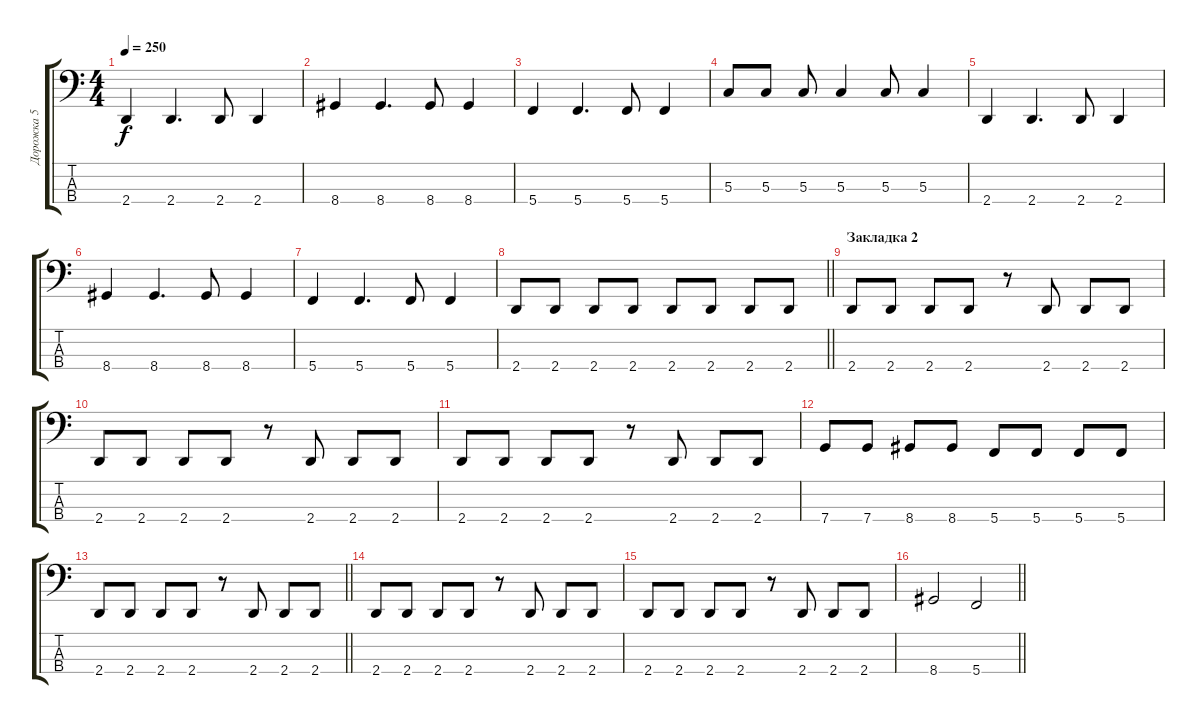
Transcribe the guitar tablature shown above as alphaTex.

\track ("Дорожка 5" "Дорожка 5") {instrument electricbassfinger}
\staff {score tabs}
\tuning (F2 C2 G1 C1) {hide}
\ts (4 4)
\tempo 250
\clef f4
\ks c
2.4.4{dy f} 2.4.4{d} 2.4.8 2.4.4 |
8.4.4 8.4.4{d} 8.4.8 8.4.4 |
5.4.4 5.4.4{d} 5.4.8 5.4.4 |
5.3.8 5.3.8 5.3.8 5.3.4 5.3.8 5.3.4 |
2.4.4 2.4.4{d} 2.4.8 2.4.4 |
8.4.4 8.4.4{d} 8.4.8 8.4.4 |
5.4.4 5.4.4{d} 5.4.8 5.4.4 |
\barLineRight lightlight
2.4.8 2.4.8 2.4.8 2.4.8 2.4.8 2.4.8 2.4.8 2.4.8 |
\section ("" "Закладка 2")
2.4.8 2.4.8 2.4.8 2.4.8 r.8 2.4.8 2.4.8 2.4.8 |
2.4.8 2.4.8 2.4.8 2.4.8 r.8 2.4.8 2.4.8 2.4.8 |
2.4.8 2.4.8 2.4.8 2.4.8 r.8 2.4.8 2.4.8 2.4.8 |
7.4.8 7.4.8 8.4.8 8.4.8 5.4.8 5.4.8 5.4.8 5.4.8 |
\barLineRight lightlight
2.4.8 2.4.8 2.4.8 2.4.8 r.8 2.4.8 2.4.8 2.4.8 |
2.4.8 2.4.8 2.4.8 2.4.8 r.8 2.4.8 2.4.8 2.4.8 |
2.4.8 2.4.8 2.4.8 2.4.8 r.8 2.4.8 2.4.8 2.4.8 |
\barLineRight lightlight
8.4.2 5.4.2
